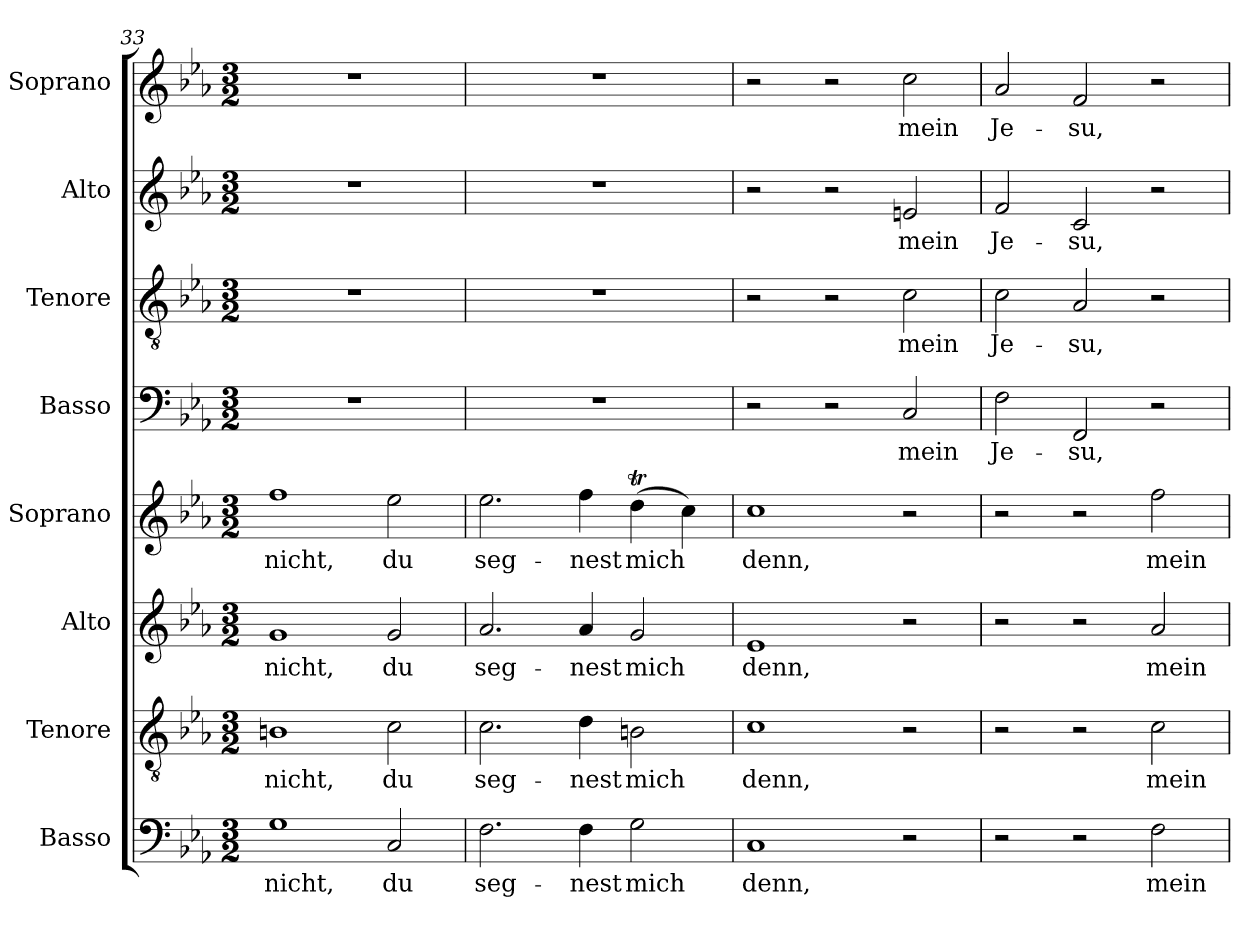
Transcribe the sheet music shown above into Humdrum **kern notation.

**kern	**text	**kern	**text	**kern	**text	**kern	**text	**kern	**text	**kern	**text	**kern	**text	**kern	**text
*part8	*part8	*part7	*part7	*part6	*part6	*part5	*part5	*part4	*part4	*part3	*part3	*part2	*part2	*part1	*part1
*staff8	*staff8	*staff7	*staff7	*staff6	*staff6	*staff5	*staff5	*staff4	*staff4	*staff3	*staff3	*staff2	*staff2	*staff1	*staff1
*I"Basso	*	*I"Tenore	*	*I"Alto	*	*I"Soprano	*	*I"Basso	*	*I"Tenore	*	*I"Alto	*	*I"Soprano	*
*I'B	*	*I'T	*	*I'A	*	*I'S	*	*I'B	*	*I'T	*	*I'A	*	*I'S	*
*clefF4	*	*clefGv2	*	*clefG2	*	*clefG2	*	*clefF4	*	*clefGv2	*	*clefG2	*	*clefG2	*
*k[b-e-a-]	*	*k[b-e-a-]	*	*k[b-e-a-]	*	*k[b-e-a-]	*	*k[b-e-a-]	*	*k[b-e-a-]	*	*k[b-e-a-]	*	*k[b-e-a-]	*
*E-:	*	*E-:	*	*E-:	*	*E-:	*	*E-:	*	*E-:	*	*E-:	*	*E-:	*
*M3/2	*	*M3/2	*	*M3/2	*	*M3/2	*	*M3/2	*	*M3/2	*	*M3/2	*	*M3/2	*
=33	=33	=33	=33	=33	=33	=33	=33	=33	=33	=33	=33	=33	=33	=33	=33
1G	nicht,	1Bn	nicht,	1g	nicht,	1ff	nicht,	1.r	.	1.r	.	1.r	.	1.r	.
2C/	du	2c\	du	2g/	du	2ee-\	du	.	.	.	.	.	.	.	.
=34	=34	=34	=34	=34	=34	=34	=34	=34	=34	=34	=34	=34	=34	=34	=34
2.F\	seg-	2.c\	seg-	2.a-/	seg-	2.ee-\	seg-	1.r	.	1.r	.	1.r	.	1.r	.
4F\	-nest	4d\	-nest	4a-/	-nest	4ff\	-nest	.	.	.	.	.	.	.	.
2G\	mich	2Bn\	mich	2g/	mich	(4ddt\	mich	.	.	.	.	.	.	.	.
.	.	.	.	.	.	4cc\)	.	.	.	.	.	.	.	.	.
=35	=35	=35	=35	=35	=35	=35	=35	=35	=35	=35	=35	=35	=35	=35	=35
1C	denn,	1c	denn,	1e-	denn,	1cc	denn,	2r	.	2r	.	2r	.	2r	.
.	.	.	.	.	.	.	.	2r	.	2r	.	2r	.	2r	.
2r	.	2r	.	2r	.	2r	.	2C/	mein	2c\	mein	2en/	mein	2cc\	mein
!!LO:PB:g=z
=36	=36	=36	=36	=36	=36	=36	=36	=36	=36	=36	=36	=36	=36	=36	=36
2r	.	2r	.	2r	.	2r	.	2F\	Je-	2c\	Je-	2f/	Je-	2a-/	Je-
2r	.	2r	.	2r	.	2r	.	2FF/	-su,	2A-/	-su,	2c/	-su,	2f/	-su,
2F\	mein	2c\	mein	2a-/	mein	2ff\	mein	2r	.	2r	.	2r	.	2r	.
=	=	=	=	=	=	=	=	=	=	=	=	=	=	=	=
*-	*-	*-	*-	*-	*-	*-	*-	*-	*-	*-	*-	*-	*-	*-	*-
